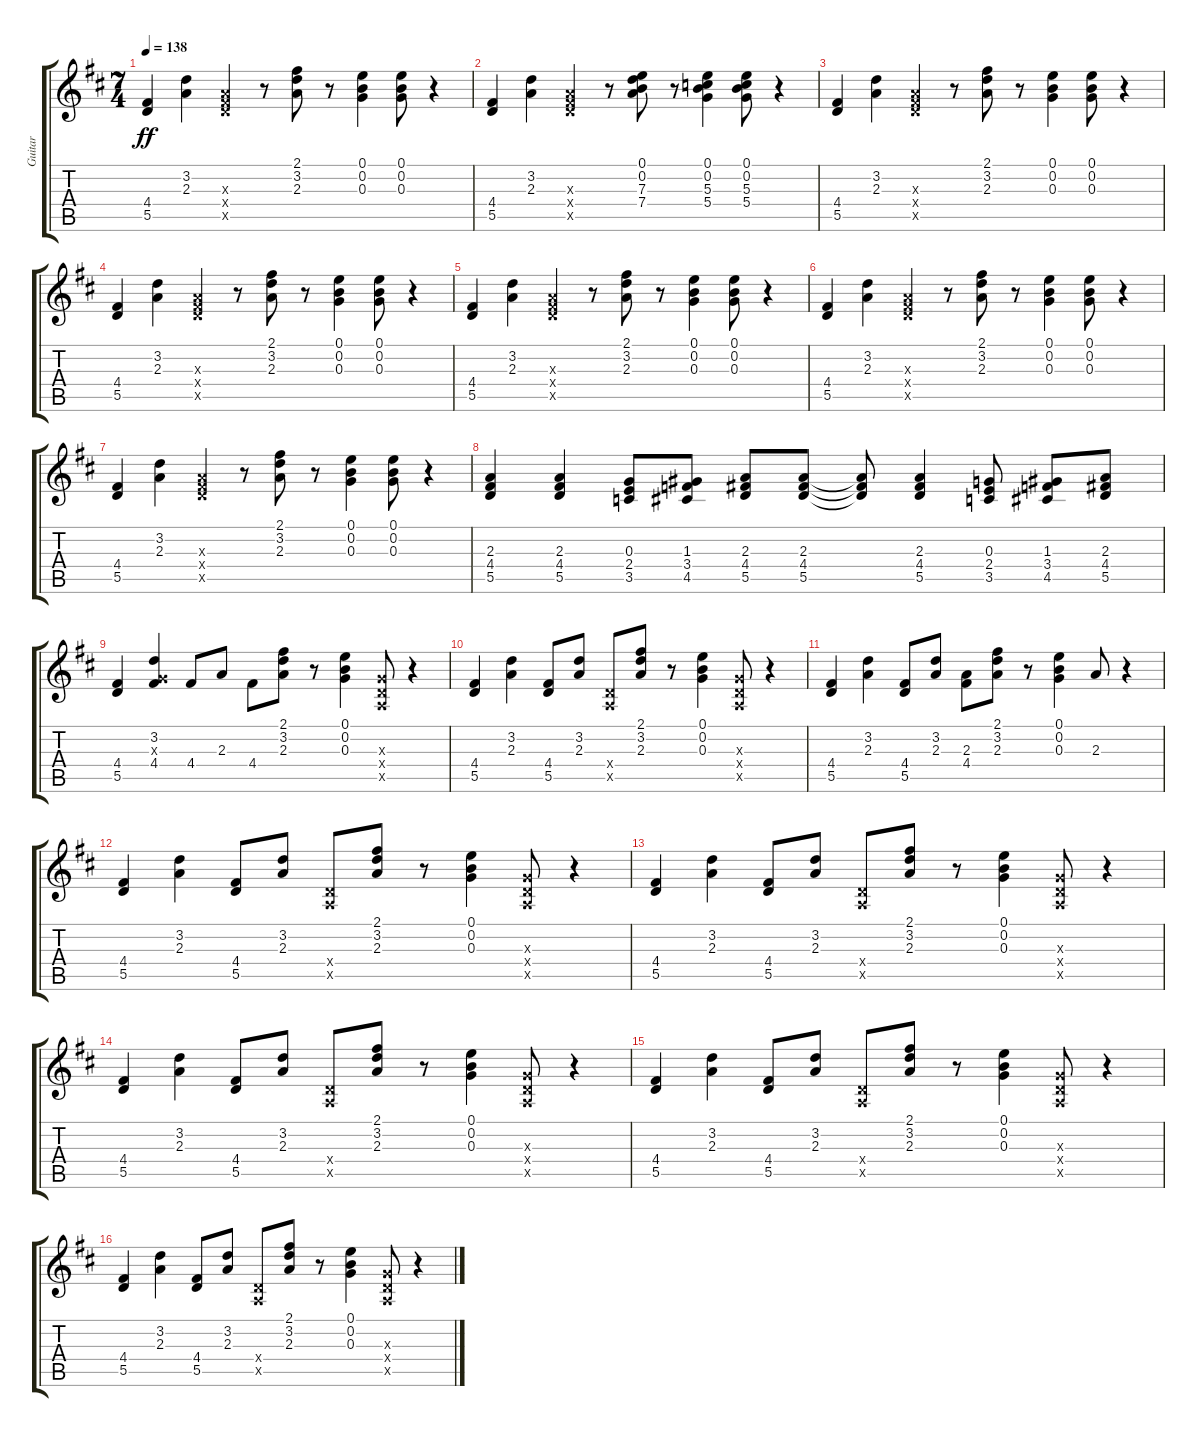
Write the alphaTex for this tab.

\track ("Guitar" "Guitar") {instrument electricguitarjazz}
\staff {score tabs}
\tuning (E4 B3 G3 D3 A2 E2) {hide}
\ts (7 4)
\tempo 138
\clef g2
\ks d
(4.4 5.5).4{dy ff} (3.2 2.3).4 (2.3{x} 4.4{x} 5.5{x}).4 r.8 (2.1 3.2 2.3).8 r.8 (0.1 0.2 0.3).4 (0.1 0.2 0.3).8 r.4 |
(4.4 5.5).4 (3.2 2.3).4 (2.3{x} 4.4{x} 5.5{x}).4 r.8 (0.1 0.2 7.3 7.4).8 r.8 (0.1 0.2 5.3 5.4).4 (0.1 0.2 5.3 5.4).8 r.4 |
(4.4 5.5).4 (3.2 2.3).4 (2.3{x} 4.4{x} 5.5{x}).4 r.8 (2.1 3.2 2.3).8 r.8 (0.1 0.2 0.3).4 (0.1 0.2 0.3).8 r.4 |
(4.4 5.5).4 (3.2 2.3).4 (2.3{x} 4.4{x} 5.5{x}).4 r.8 (2.1 3.2 2.3).8 r.8 (0.1 0.2 0.3).4 (0.1 0.2 0.3).8 r.4 |
(4.4 5.5).4 (3.2 2.3).4 (2.3{x} 4.4{x} 5.5{x}).4 r.8 (2.1 3.2 2.3).8 r.8 (0.1 0.2 0.3).4 (0.1 0.2 0.3).8 r.4 |
(4.4 5.5).4 (3.2 2.3).4 (2.3{x} 4.4{x} 5.5{x}).4 r.8 (2.1 3.2 2.3).8 r.8 (0.1 0.2 0.3).4 (0.1 0.2 0.3).8 r.4 |
(4.4 5.5).4 (3.2 2.3).4 (2.3{x} 4.4{x} 5.5{x}).4 r.8 (2.1 3.2 2.3).8 r.8 (0.1 0.2 0.3).4 (0.1 0.2 0.3).8 r.4 |
(2.3 4.4 5.5).4 (2.3 4.4 5.5).4 (0.3 2.4 3.5).8 (1.3 3.4 4.5).8 (2.3 4.4 5.5).8 (2.3 4.4 5.5).8 (2.3{t} 4.4{t} 5.5{t}).8 (2.3 4.4 5.5).4 (0.3 2.4 3.5).8 (1.3 3.4 4.5).8 (2.3 4.4 5.5).8 |
(4.4 5.5).4 (3.2 0.3{x} 4.4).4 4.4.8 2.3.8 4.4.8 (2.1 3.2 2.3).8 r.8 (0.1 0.2 0.3).4 (0.3{x} 0.4{x} 0.5{x}).8 r.4 |
(4.4 5.5).4 (3.2 2.3).4 (4.4 5.5).8 (3.2 2.3).8 (0.4{x} 0.5{x}).8 (2.1 3.2 2.3).8 r.8 (0.1 0.2 0.3).4 (0.3{x} 0.4{x} 0.5{x}).8 r.4 |
(4.4 5.5).4 (3.2 2.3).4 (4.4 5.5).8 (3.2 2.3).8 (2.3 4.4).8 (2.1 3.2 2.3).8 r.8 (0.1 0.2 0.3).4 2.3.8 r.4 |
(4.4 5.5).4 (3.2 2.3).4 (4.4 5.5).8 (3.2 2.3).8 (0.4{x} 0.5{x}).8 (2.1 3.2 2.3).8 r.8 (0.1 0.2 0.3).4 (0.3{x} 0.4{x} 0.5{x}).8 r.4 |
(4.4 5.5).4 (3.2 2.3).4 (4.4 5.5).8 (3.2 2.3).8 (0.4{x} 0.5{x}).8 (2.1 3.2 2.3).8 r.8 (0.1 0.2 0.3).4 (0.3{x} 0.4{x} 0.5{x}).8 r.4 |
(4.4 5.5).4 (3.2 2.3).4 (4.4 5.5).8 (3.2 2.3).8 (0.4{x} 0.5{x}).8 (2.1 3.2 2.3).8 r.8 (0.1 0.2 0.3).4 (0.3{x} 0.4{x} 0.5{x}).8 r.4 |
(4.4 5.5).4 (3.2 2.3).4 (4.4 5.5).8 (3.2 2.3).8 (0.4{x} 0.5{x}).8 (2.1 3.2 2.3).8 r.8 (0.1 0.2 0.3).4 (0.3{x} 0.4{x} 0.5{x}).8 r.4 |
(4.4 5.5).4 (3.2 2.3).4 (4.4 5.5).8 (3.2 2.3).8 (0.4{x} 0.5{x}).8 (2.1 3.2 2.3).8 r.8 (0.1 0.2 0.3).4 (0.3{x} 0.4{x} 0.5{x}).8 r.4
